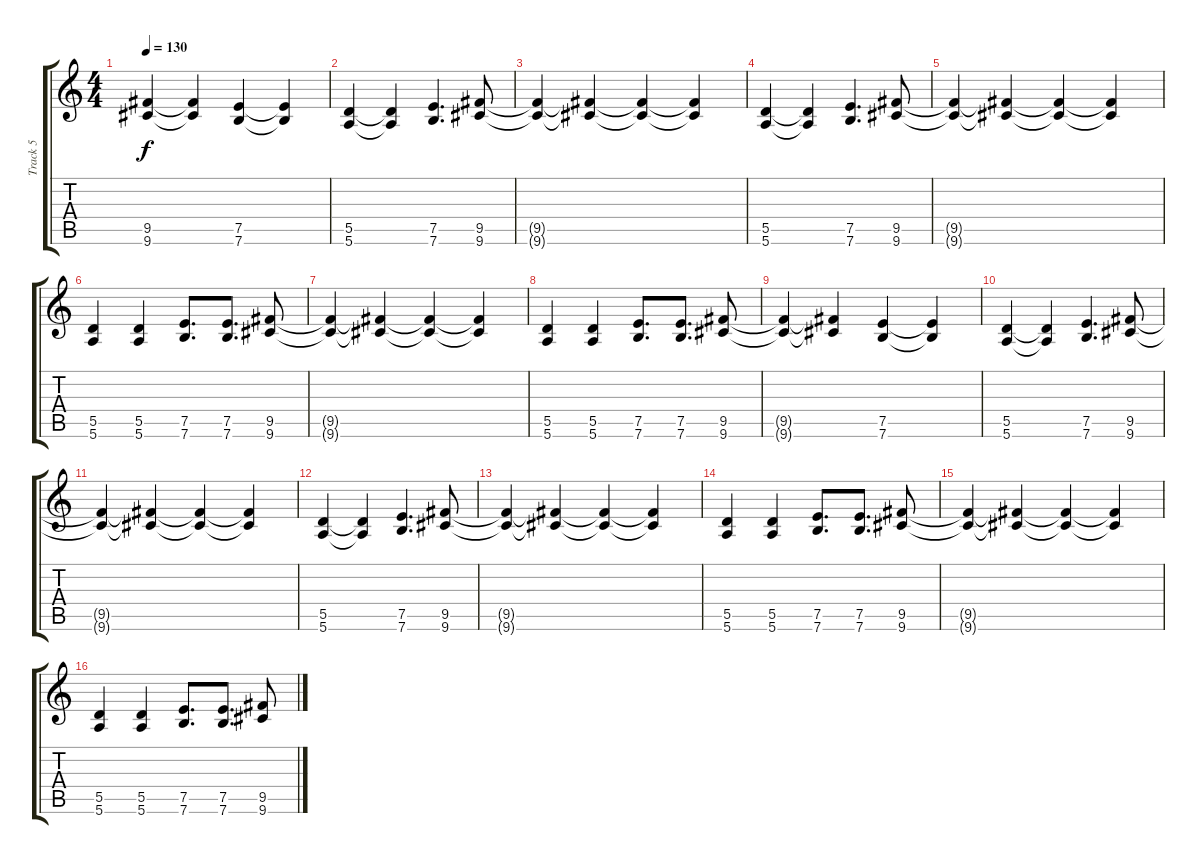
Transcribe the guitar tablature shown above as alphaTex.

\track ("Track 5" "Track 5") {instrument electricguitarmuted}
\staff {score tabs}
\tuning (E4 B3 G3 D3 A2 E2) {hide}
\ts (4 4)
\tempo 130
\clef g2
\ks c
(9.5{t} 9.6{t}).4{dy f} (9.5{t} 9.6{t}).4 (7.5 7.6).4 (7.5{t} 7.6{t}).4 |
(5.5 5.6).4 (5.5{t} 5.6{t}).4 (7.5 7.6).4{d} (9.5 9.6).8 |
(9.5{t} 9.6{t}).4 (9.5{t} 9.6{t}).4 (9.5{t} 9.6{t}).4 (9.5{t} 9.6{t}).4 |
(5.5 5.6).4 (5.5{t} 5.6{t}).4 (7.5 7.6).4{d} (9.5 9.6).8 |
(9.5{t} 9.6{t}).4 (9.5{t} 9.6{t}).4 (9.5{t} 9.6{t}).4 (9.5{t} 9.6{t}).4 |
(5.5 5.6).4 (5.5 5.6).4 (7.5 7.6).8{d} (7.5 7.6).8{d} (9.5 9.6).8 |
(9.5{t} 9.6{t}).4 (9.5{t} 9.6{t}).4 (9.5{t} 9.6{t}).4 (9.5{t} 9.6{t}).4 |
(5.5 5.6).4 (5.5 5.6).4 (7.5 7.6).8{d} (7.5 7.6).8{d} (9.5 9.6).8 |
(9.5{t} 9.6{t}).4 (9.5{t} 9.6{t}).4 (7.5 7.6).4 (7.5{t} 7.6{t}).4 |
(5.5 5.6).4 (5.5{t} 5.6{t}).4 (7.5 7.6).4{d} (9.5 9.6).8 |
(9.5{t} 9.6{t}).4 (9.5{t} 9.6{t}).4 (9.5{t} 9.6{t}).4 (9.5{t} 9.6{t}).4 |
(5.5 5.6).4 (5.5{t} 5.6{t}).4 (7.5 7.6).4{d} (9.5 9.6).8 |
(9.5{t} 9.6{t}).4 (9.5{t} 9.6{t}).4 (9.5{t} 9.6{t}).4 (9.5{t} 9.6{t}).4 |
(5.5 5.6).4 (5.5 5.6).4 (7.5 7.6).8{d} (7.5 7.6).8{d} (9.5 9.6).8 |
(9.5{t} 9.6{t}).4 (9.5{t} 9.6{t}).4 (9.5{t} 9.6{t}).4 (9.5{t} 9.6{t}).4 |
(5.5 5.6).4 (5.5 5.6).4 (7.5 7.6).8{d} (7.5 7.6).8{d} (9.5 9.6).8
